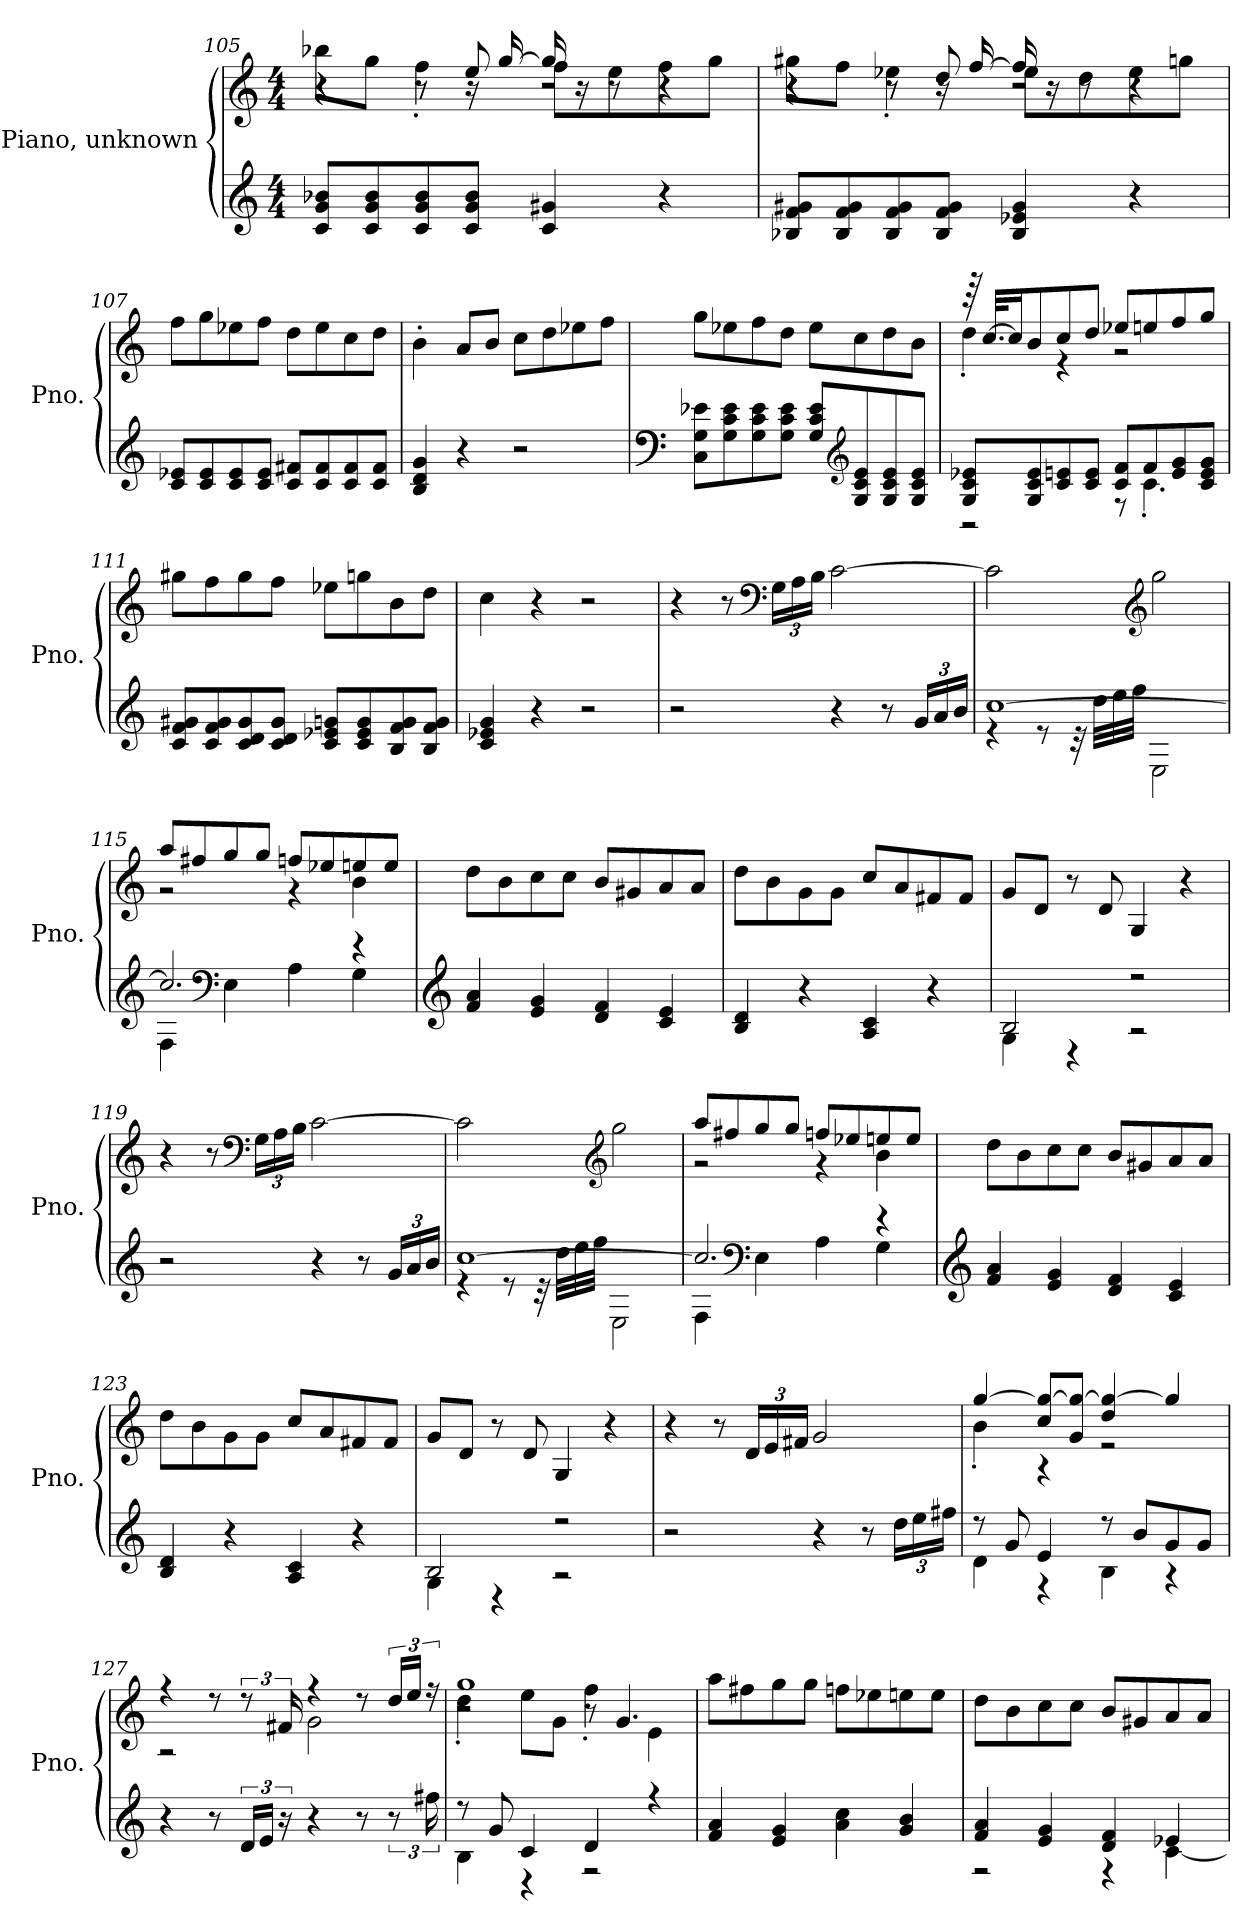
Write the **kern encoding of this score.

**kern	**kern
*part1	*part1
*staff2	*staff1
*I"Piano, unknown	*
*I'Pno.	*
!!LO:LB:g=z
*clefG2	*clefG2
*k[]	*k[]
*M4/4	*M4/4
=105	=105
*	*^
*	*	*^
8c/ 8g/ 8b-X/L	4r	8bb-X\L	4r
8c/ 8g/ 8b-/	.	8gg\J	.
8c/ 8g/ 8b-/	8r	4ff'\	8r
8c/ 8g/ 8b-/J	16r	.	8ee/
.	[16gg/	.	.
4c/ 4g#X/	16gg/]	8ff\L	2r
.	16r	.	.
.	8r	8ee\	.
4r	4r	8ff\	.
.	.	8gg\J	.
=106	=106	=106	=106
8B-X/ 8f/ 8g#X/L	4r	8gg#X\L	4r
8B-/ 8f/ 8g#/	.	8ff\J	.
8B-/ 8f/ 8g#/	8r	4ee-X'\	8r
8B-/ 8f/ 8g#/J	16r	.	8dd/
.	[16ff/	.	.
4B-/ 4e-X/ 4g#/	16ff/]	8ee-\L	2r
.	16r	.	.
.	8r	8dd\	.
4r	4r	8ee-\	.
.	.	8ggn\J	.
*	*v	*v	*v
=107	=107
8c/ 8e-X/L	8ff\L
8c/ 8e-/	8gg\
8c/ 8e-/	8ee-X\
8c/ 8e-/J	8ff\J
8c/ 8f#X/L	8dd\L
8c/ 8f#/	8ee-\
8c/ 8f#/	8cc\
8c/ 8f#/J	8dd\J
!!LO:LB:g=z
=108	=108
4B/ 4d/ 4g/	4b'\
4r	8a/L
.	8b/J
2r	8cc\L
.	8dd\
.	8ee-X\
.	8ff\J
=109	=109
*clefF4	*
8C\ 8G\ 8e-X\L	8gg\L
8G\ 8c\ 8e-\	8ee-X\
8G\ 8c\ 8e-\	8ff\
8G\ 8c\ 8e-\J	8dd\J
8G/ 8c/ 8e-/L	8ee-\L
*clefG2	*
8G/ 8c/ 8e-/	8cc\
8G/ 8c/ 8e-/	8dd\
8G/ 8c/ 8e-/J	8b\J
=110	=110
*^	*^
8G/ 8c/ 8e-X/L	2r	64r	4dd'\
.	.	[32.cc/KLL	.
.	.	16cc/J]	.
8G/ 8c/ 8e-/	.	8b/	.
8c/ 8en/	.	8cc/	4r
8c/ 8e/J	.	8dd/J	.
8c/ 8f/L	8r	8ee-X/L	2r
8f/	4.c'\	8een/	.
8e/ 8g/	.	8ff/	.
8c/ 8e/ 8g/J	.	8gg/J	.
*v	*v	*	*
*	*v	*v
!!LO:LB:g=z
=111	=111
8c/ 8f/ 8g#X/L	8gg#X\L
8c/ 8f/ 8g#/	8ff\
8c/ 8d/ 8g#/	8gg#\
8c/ 8d/ 8g#/J	8ff\J
8c/ 8e-X/ 8gn/L	8ee-X\L
8c/ 8e-/ 8g/	8ggn\
8B/ 8f/ 8g/	8b\
8B/ 8f/ 8g/J	8dd\J
=112	=112
4c/ 4e-X/ 4g/	4cc\
4r	4r
2r	2r
=113	=113
2r	4r
.	8r
*	*clefF4
*	*Xbrackettup
.	24G\LL
.	24A\
.	24B\JJ
4r	[2c\
8r	.
*Xbrackettup	*
24g/LL	.
24a/	.
24b/JJ	.
=114	=114
*^	*
[1cc	4r	2c\]
.	8r	.
.	32r	.
.	32dd\LLL	.
.	32ee\	.
.	32ff\JJJ	.
*	*	*clefG2
.	2E\	2gg\
!!LO:LB:g=z
=115	=115	=115
*	*	*^
2.cc/]	4F\	8aa/L	2r
.	.	8ff#X/	.
*clefF4	*	*	*
.	4E\	8gg/	.
.	.	8gg/J	.
.	4A\	8ffn/L	4r
.	.	8ee-X/	.
4r	4G\	8een/	4b\
.	.	8ee/J	.
*v	*v	*	*
*	*v	*v
=116	=116
*clefG2	*
4f/ 4a/	8dd\L
.	8b\
4e/ 4g/	8cc\
.	8cc\J
4d/ 4f/	8b/L
.	8g#X/
4c/ 4e/	8a/
.	8a/J
=117	=117
4B/ 4d/	8dd\L
.	8b\
4r	8g\
.	8g\J
4A/ 4c/	8cc/L
.	8a/
4r	8f#X/
.	8f#/J
=118	=118
*^	*
2B/	4G\	8g/L
.	.	8d/J
.	4r	8r
.	.	8d/
2r	2r	4G/
.	.	4r
*v	*v	*
!!LO:PB:g=z
=119	=119
2r	4r
.	8r
*	*clefF4
.	24G\LL
.	24A\
.	24B\JJ
4r	[2c\
8r	.
24g/LL	.
24a/	.
24b/JJ	.
=120	=120
*^	*
[1cc	4r	2c\]
.	8r	.
.	32r	.
.	32dd\LLL	.
.	32ee\	.
.	32ff\JJJ	.
*	*	*clefG2
.	2E\	2gg\
=121	=121	=121
*	*	*^
2.cc/]	4F\	8aa/L	2r
.	.	8ff#X/	.
*clefF4	*	*	*
.	4E\	8gg/	.
.	.	8gg/J	.
.	4A\	8ffn/L	4r
.	.	8ee-X/	.
4r	4G\	8een/	4b\
.	.	8ee/J	.
*v	*v	*	*
*	*v	*v
=122	=122
*clefG2	*
4f/ 4a/	8dd\L
.	8b\
4e/ 4g/	8cc\
.	8cc\J
4d/ 4f/	8b/L
.	8g#X/
4c/ 4e/	8a/
.	8a/J
!!LO:LB:g=z
=123	=123
4B/ 4d/	8dd\L
.	8b\
4r	8g\
.	8g\J
4A/ 4c/	8cc/L
.	8a/
4r	8f#X/
.	8f#/J
=124	=124
*^	*
2B/	4G\	8g/L
.	.	8d/J
.	4r	8r
.	.	8d/
2r	2r	4G/
.	.	4r
*v	*v	*
=125	=125
2r	4r
.	8r
.	24d/LL
.	24e/
.	24f#X/JJ
4r	2g/
8r	.
24dd\LL	.
24ee\	.
24ff#X\JJ	.
=126	=126
*^	*^
8r	4d\	[4gg/	4b'\
8g/	.	.	.
4e/	4r	8cc/ 8gg/_L	4r
.	.	8g/ 8gg/_J	.
8r	4B\	4dd/ 4gg/_	2r
8b/L	.	.	.
8g/	4r	4gg/]	.
8g/J	.	.	.
*v	*v	*	*
!!LO:LB:g=z	!!
=127	=127	=127
4r	4r	2r
8r	8r	.
*brackettup	*brackettup	*
24d/LL	12r	.
24e/JJ	.	.
24r	24f#X/	.
4r	4r	2g\
8r	8r	.
12r	24dd/LL	.
.	24ee/JJ	.
24ff#X\	24r	.
=128	=128	=128
*^	*	*^
8r	4B\	1gg	4dd'\	2r
8g/	.	.	.	.
4c/	4r	.	8ee\L	.
.	.	.	8g\J	.
4d/	2r	.	4ff'\	8r
.	.	.	.	4.g/
4r	.	.	4e\	.
*v	*v	*	*	*
*	*v	*v	*v
=129	=129
4f/ 4a/	8aa\L
.	8ff#X\
4e/ 4g/	8gg\
.	8gg\J
4a\ 4cc\	8ffn\L
.	8ee-X\
4g/ 4b/	8een\
.	8ee\J
=130	=130
*^	*
4f/ 4a/	2r	8dd\L
.	.	8b\
4e/ 4g/	.	8cc\
.	.	8cc\J
4d/ 4f/	4r	8b/L
.	.	8g#X/
4e-X/	[4c\	8a/
.	.	8a/J
*v	*v	*
=	=
*-	*-
